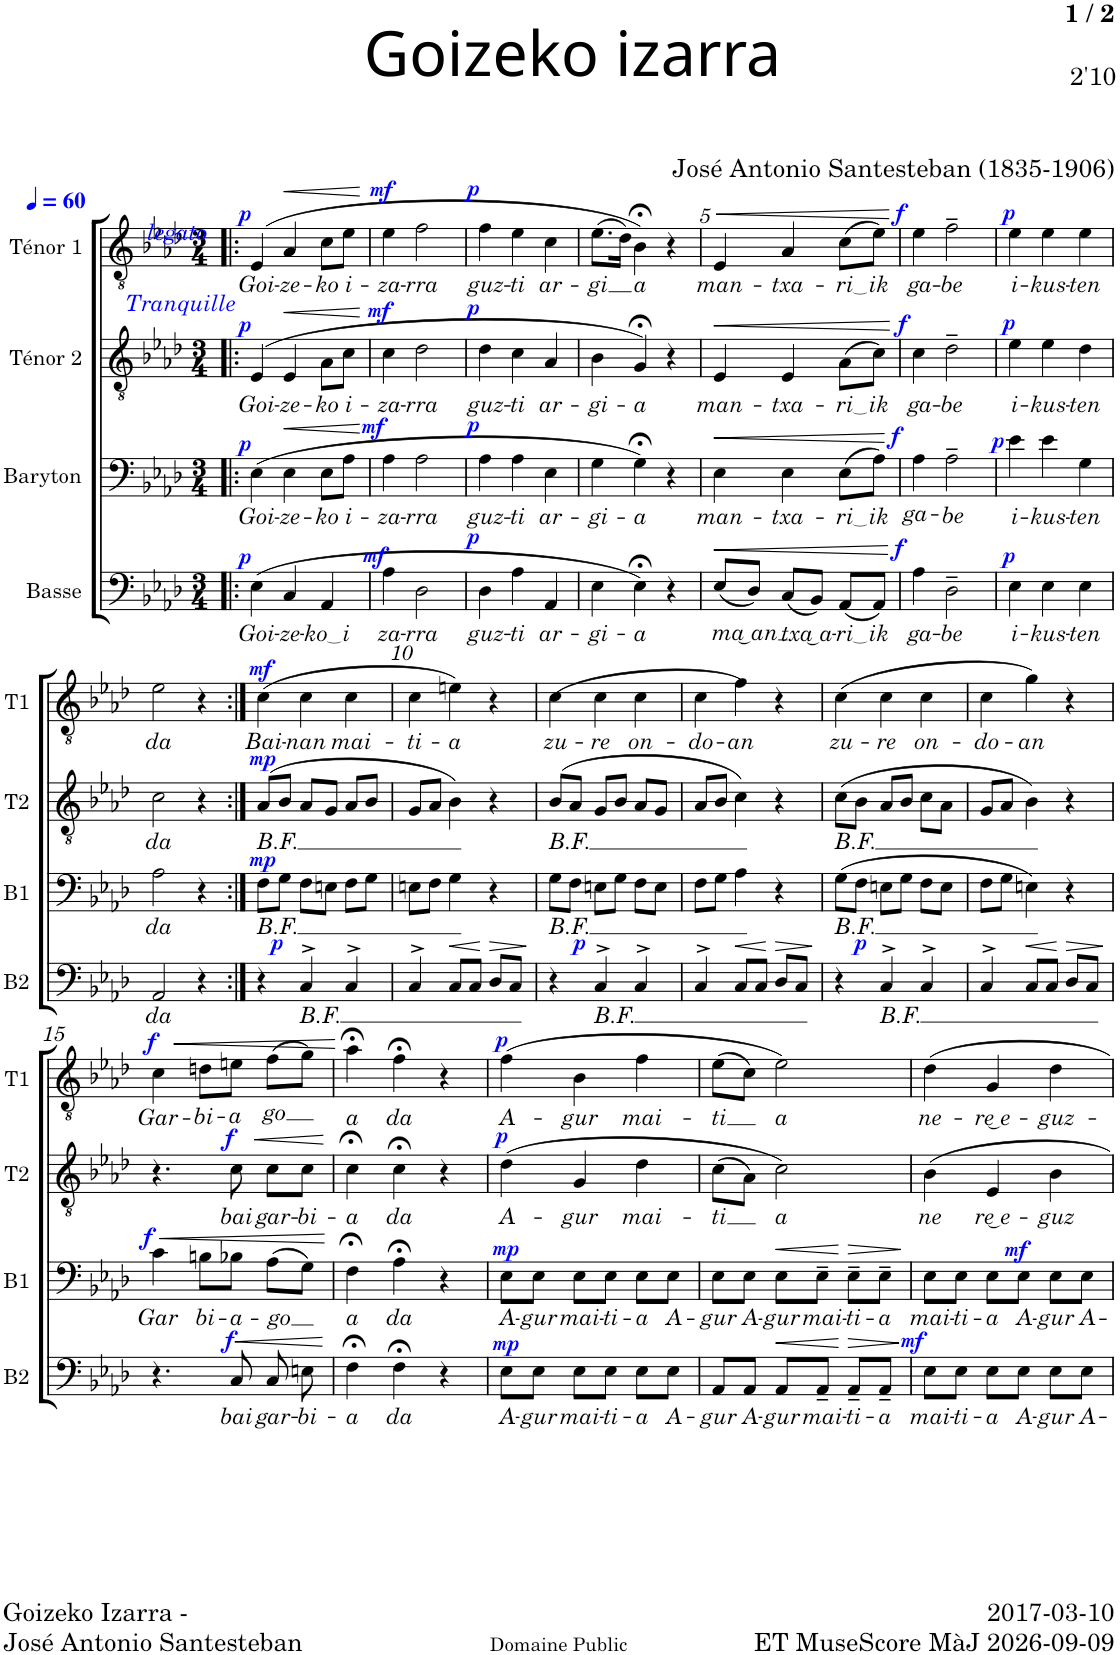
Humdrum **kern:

**kern	**text	**dynam	**kern	**text	**dynam	**kern	**text	**dynam	**kern	**text	**dynam
*part4	*part4	*part4	*part3	*part3	*part3	*part2	*part2	*part2	*part1	*part1	*part1
*staff4	*staff4	*staff4	*staff3	*staff3	*staff3	*staff2	*staff2	*staff2	*staff1	*staff1	*staff1
*I"Basse	*	*	*I"Baryton	*	*	*I"Ténor 2	*	*	*I"Ténor 1	*	*
*I'B2	*	*	*I'B1	*	*	*I'T2	*	*	*I'T1	*	*
*clefF4	*	*	*clefF4	*	*	*clefGv2	*	*	*clefGv2	*	*
*k[b-e-a-d-]	*	*	*k[b-e-a-d-]	*	*	*k[b-e-a-d-]	*	*	*k[b-e-a-d-]	*	*
*M3/4	*	*	*M3/4	*	*	*M3/4	*	*	*M3/4	*	*
*MM60	*	*	*MM60	*	*	*MM60	*	*	*MM60	*	*
=1!|:	=1!|:	=1!|:	=1!|:	=1!|:	=1!|:	=1!|:	=1!|:	=1!|:	=1!|:	=1!|:	=1!|:
!	!	!	!	!	!	!	!	!	!LO:TX:b:i:color=#0000FF:t=legato	!	!
!	!	!	!	!	!	!	!	!	!LO:TX:b:i:color=#0000FF:t=Tranquille	!	!
!	!LO:LY:b	!LO:DY:a	!	!LO:LY:b	!LO:DY:a	!	!LO:LY:b	!LO:DY:a	!	!LO:LY:b	!LO:DY:a
(4E-\	Goi-	p	(4E-\	Goi-	p	(4E-/	Goi-	p	(4E-/	Goi-	p
!	!LO:LY:b	!	!	!LO:LY:b	!LO:HP:b	!	!LO:LY:b	!LO:HP:b	!	!LO:LY:b	!LO:HP:b
4C/	-ze-	.	4E-\	-ze-	<	4E-/	-ze-	<	4A-/	-ze-	<
!	!LO:LY:b	!	!	!LO:LY:b	!	!	!LO:LY:b	!	!	!LO:LY:b	!
4AA-/	ko i	.	8E-\L	-ko	.	8A-\L	-ko	.	8c\L	-ko	.
!	!	!	!	!LO:LY:b	!	!	!LO:LY:b	!	!	!LO:LY:b	!
.	.	.	8A-\J	i-	.	8c\J	i-	.	8e-\J	i-	.
.	.	.	.	.	[	.	.	[	.	.	[
=2	=2	=2	=2	=2	=2	=2	=2	=2	=2	=2	=2
!	!LO:LY:b	!LO:DY:a	!	!LO:LY:b	!LO:DY:a	!	!LO:LY:b	!LO:DY:a	!	!LO:LY:b	!LO:DY:a
4A-\	-za-	mf	4A-\	-za-	mf	4c\	-za-	mf	4e-\	-za-	mf
!	!LO:LY:b	!	!	!LO:LY:b	!	!	!LO:LY:b	!	!	!LO:LY:b	!
2D-\	-rra	.	2A-\	-rra	.	2d-\	-rra	.	2f\	-rra	.
=3	=3	=3	=3	=3	=3	=3	=3	=3	=3	=3	=3
!	!LO:LY:b	!LO:DY:a	!	!LO:LY:b	!LO:DY:a	!	!LO:LY:b	!LO:DY:a	!	!LO:LY:b	!LO:DY:a
4D-\	guz-	p	4A-\	guz-	p	4d-\	guz-	p	4f\	guz-	p
!	!LO:LY:b	!	!	!LO:LY:b	!	!	!LO:LY:b	!	!	!LO:LY:b	!
4A-\	-ti	.	4A-\	-ti	.	4c\	-ti	.	4e-\	-ti	.
!	!LO:LY:b	!	!	!LO:LY:b	!	!	!LO:LY:b	!	!	!LO:LY:b	!
4AA-/	ar-	.	4E-\	ar-	.	4A-/	ar-	.	4c\	ar-	.
=4	=4	=4	=4	=4	=4	=4	=4	=4	=4	=4	=4
!	!LO:LY:b	!	!	!LO:LY:b	!	!	!LO:LY:b	!	!	!LO:LY:b	!
4E-\	-gi-	.	4G\	-gi-	.	4B-\	-gi-	.	(8.e-\L	-gi	.
.	.	.	.	.	.	.	.	.	16d-\Jk)	.	.
!	!LO:LY:b	!	!	!LO:LY:b	!	!	!LO:LY:b	!	!	!LO:LY:b	!
4E-;<\)	-a	.	4G;<\)	-a	.	4G;</)	-a	.	4B-;<\)	-a	.
4r	.	.	4r	.	.	4r	.	.	4r	.	.
=5	=5	=5	=5	=5	=5	=5	=5	=5	=5	=5	=5
!	!LO:LY:b	!LO:HP:b	!	!LO:LY:b	!LO:HP:b	!	!LO:LY:b	!LO:HP:b	!	!LO:LY:b	!LO:HP:b
(8E-/L	ma͜ an-	<	4E-\	man-	<	4E-/	man-	<	4E-/	man-	<
8D-/J)	.	.	.	.	.	.	.	.	.	.	.
!	!LO:LY:b	!	!	!LO:LY:b	!	!	!LO:LY:b	!	!	!LO:LY:b	!
(8C/L	-txa͜ a-	.	4E-\	-txa-	.	4E-/	-txa-	.	4A-/	-txa-	.
8BB-/J)	.	.	.	.	.	.	.	.	.	.	.
!	!LO:LY:b	!	!	!LO:LY:b	!	!	!LO:LY:b	!	!	!LO:LY:b	!
(8AA-/L	ri	.	(8E-\L	ri	.	(8A-\L	ri	.	(8c\L	ri	.
!	!LO:LY:b	!	!	!LO:LY:b	!	!	!LO:LY:b	!	!	!LO:LY:b	!
8AA-/J)	ik	.	8A-\J)	ik	.	8c\J)	ik	.	8e-\J)	ik	.
.	.	[	.	.	[	.	.	[	.	.	[
=6	=6	=6	=6	=6	=6	=6	=6	=6	=6	=6	=6
!	!LO:LY:b	!LO:DY:a	!	!LO:LY:b	!LO:DY:a	!	!LO:LY:b	!LO:DY:a	!	!LO:LY:b	!LO:DY:a
4A-\	ga-	f	4A-\	ga-	f	4c\	ga-	f	4e-\	ga-	f
!	!LO:LY:b	!	!	!LO:LY:b	!	!	!LO:LY:b	!	!	!LO:LY:b	!
2D-~\	-be	.	2A-~\	-be	.	2d-~\	-be	.	2f~\	-be	.
=7	=7	=7	=7	=7	=7	=7	=7	=7	=7	=7	=7
!	!LO:LY:b	!LO:DY:a	!	!LO:LY:b	!LO:DY:a	!	!LO:LY:b	!LO:DY:a	!	!LO:LY:b	!LO:DY:a
4E-\	i-	p	4e-\	i-	p	4e-\	i-	p	4e-\	i-	p
!	!LO:LY:b	!	!	!LO:LY:b	!	!	!LO:LY:b	!	!	!LO:LY:b	!
4E-\	-kus-	.	4e-\	-kus-	.	4e-\	-kus-	.	4e-\	-kus-	.
!	!LO:LY:b	!	!	!LO:LY:b	!	!	!LO:LY:b	!	!	!LO:LY:b	!
4E-\	-ten	.	4G\	-ten	.	4d-\	-ten	.	4e-\	-ten	.
!!LO:LB:g=z
=8	=8	=8	=8	=8	=8	=8	=8	=8	=8	=8	=8
!	!LO:LY:b	!	!	!LO:LY:b	!	!	!LO:LY:b	!	!	!LO:LY:b	!
2AA-/	da	.	2A-\	da	.	2c\	da	.	2e-\	da	.
4r	.	.	4r	.	.	4r	.	.	4r	.	.
=9:|!	=9:|!	=9:|!	=9:|!	=9:|!	=9:|!	=9:|!	=9:|!	=9:|!	=9:|!	=9:|!	=9:|!
!	!	!	!	!LO:LY:b	!LO:DY:a	!	!LO:LY:b	!LO:DY:a	!	!LO:LY:b	!LO:DY:a
4r	.	.	8F\L	-B.F.	mp	(8A-/L	-B.F.	mp	(4c\	Bai-	mf
.	.	.	8G\J	.	.	8B-/J	.	.	.	.	.
!	!LO:LY:b	!LO:DY:a	!	!	!	!	!	!	!	!LO:LY:b	!
4C^>/	-B.F.	p	8F\L	.	.	8A-/L	.	.	4c\	-nan	.
.	.	.	8En\J	.	.	8G/J	.	.	.	.	.
!	!	!	!	!	!	!	!	!	!	!LO:LY:b	!
4C^>/	.	.	8F\L	.	.	8A-/L	.	.	4c\	mai-	.
.	.	.	8G\J	.	.	8B-/J	.	.	.	.	.
=10	=10	=10	=10	=10	=10	=10	=10	=10	=10	=10	=10
!	!	!	!	!	!	!	!	!	!	!LO:LY:b	!
4C^>/	.	.	8En\L	.	.	8G/L	.	.	4c\	-ti-	.
.	.	.	8F\J	.	.	8A-/J	.	.	.	.	.
!	!	!LO:HP:b	!	!	!	!	!	!	!	!LO:LY:b	!
8C/L	.	<	4G\	.	.	4B-\)	.	.	4en\)	-a	.
8C/J	.	.	.	.	.	.	.	.	.	.	.
!	!	!LO:HP:n=1:b	!	!	!	!	!	!	!	!	!
8D-/L	.	[ >	4r	.	.	4r	.	.	4r	.	.
8C/J	.	.	.	.	.	.	.	.	.	.	.
.	.	]	.	.	.	.	.	.	.	.	.
=11	=11	=11	=11	=11	=11	=11	=11	=11	=11	=11	=11
!	!	!	!	!LO:LY:b	!	!	!LO:LY:b	!	!	!LO:LY:b	!
4r	.	.	8G\L	B.F.	.	(8B-/L	B.F.	.	(4c\	zu-	.
.	.	.	8F\J	.	.	8A-/J	.	.	.	.	.
!	!LO:LY:b	!LO:DY:a	!	!	!	!	!	!	!	!LO:LY:b	!
4C^>/	B.F.	p	8En\L	.	.	8G/L	.	.	4c\	-re	.
.	.	.	8G\J	.	.	8B-/J	.	.	.	.	.
!	!	!	!	!	!	!	!	!	!	!LO:LY:b	!
4C^>/	.	.	8F\L	.	.	8A-/L	.	.	4c\	on-	.
.	.	.	8E\J	.	.	8G/J	.	.	.	.	.
=12	=12	=12	=12	=12	=12	=12	=12	=12	=12	=12	=12
!	!	!	!	!	!	!	!	!	!	!LO:LY:b	!
4C^>/	.	.	8F\L	.	.	8A-/L	.	.	4c\	-do-	.
.	.	.	8G\J	.	.	8B-/J	.	.	.	.	.
!	!	!LO:HP:b	!	!	!	!	!	!	!	!LO:LY:b	!
8C/L	.	<	4A-\	.	.	4c\)	.	.	4f\)	-an	.
8C/J	.	.	.	.	.	.	.	.	.	.	.
!	!	!LO:HP:n=1:b	!	!	!	!	!	!	!	!	!
8D-/L	.	[ >	4r	.	.	4r	.	.	4r	.	.
8C/J	.	.	.	.	.	.	.	.	.	.	.
.	.	]	.	.	.	.	.	.	.	.	.
=13	=13	=13	=13	=13	=13	=13	=13	=13	=13	=13	=13
!	!	!	!	!LO:LY:b	!	!	!LO:LY:b	!	!	!LO:LY:b	!
4r	.	.	(8G\L	B.F.	.	(8c\L	B.F.	.	(4c\	zu-	.
.	.	.	8F\J	.	.	8B-\J	.	.	.	.	.
!	!LO:LY:b	!LO:DY:a	!	!	!	!	!	!	!	!LO:LY:b	!
4C^>/	B.F.	p	8En\L	.	.	8A-/L	.	.	4c\	-re	.
.	.	.	8G\J	.	.	8B-/J	.	.	.	.	.
!	!	!	!	!	!	!	!	!	!	!LO:LY:b	!
4C^>/	.	.	8F\L	.	.	8c\L	.	.	4c\	on-	.
.	.	.	8E\J	.	.	8A-\J	.	.	.	.	.
=14	=14	=14	=14	=14	=14	=14	=14	=14	=14	=14	=14
!	!	!	!	!	!	!	!	!	!	!LO:LY:b	!
4C^>/	.	.	8F\L	.	.	8G/L	.	.	4c\	-do-	.
.	.	.	8G\J	.	.	8A-/J	.	.	.	.	.
!	!	!LO:HP:b	!	!	!	!	!	!	!	!LO:LY:b	!
8C/L	.	<	4En\)	.	.	4B-\)	.	.	4g\)	-an	.
8C/J	.	.	.	.	.	.	.	.	.	.	.
!	!	!LO:HP:n=1:b	!	!	!	!	!	!	!	!	!
8D-/L	.	[ >	4r	.	.	4r	.	.	4r	.	.
8C/J	.	.	.	.	.	.	.	.	.	.	.
.	.	]	.	.	.	.	.	.	.	.	.
!!LO:LB:g=z
=15	=15	=15	=15	=15	=15	=15	=15	=15	=15	=15	=15
!	!	!	!	!LO:LY:b	!LO:HP:b	!	!	!	!	!LO:LY:b	!LO:HP:b
!	!	!	!	!	!LO:DY:n=1:a	!	!	!	!	!	!LO:DY:n=1:a
4.r	.	.	4c\	-Gar	< f	4.r	.	.	4c\	Gar-	< f
!	!	!	!	!LO:LY:b	!	!	!	!	!	!LO:LY:b	!
.	.	.	8Bn\L	bi-	.	.	.	.	8dn\L	-bi-	.
!	!LO:LY:b	!LO:DY:a	!	!LO:LY:b	!	!	!LO:LY:b	!LO:HP:b	!	!LO:LY:b	!
!	!	!	!	!	!	!	!	!LO:DY:n=1:a	!	!	!
8C/	bai	f	8B-X\J	-a-	.	8c\	bai	< f	8en\J	-a	.
!	!LO:LY:b	!LO:HP:b	!	!LO:LY:b	!	!	!LO:LY:b	!	!	!LO:LY:b	!
8C/	gar-	<	(8A-\L	-go	.	8c\L	gar-	.	(8f\L	go	.
!	!LO:LY:b	!	!	!	!	!	!LO:LY:b	!	!	!	!
8En\	-bi-	.	8G\J)	.	.	8c\J	-bi-	.	8g\J)	.	.
.	.	[	.	.	[	.	.	[	.	.	[
=16	=16	=16	=16	=16	=16	=16	=16	=16	=16	=16	=16
!	!LO:LY:b	!	!	!LO:LY:b	!	!	!LO:LY:b	!	!	!LO:LY:b	!
4F;<\	-a	.	4F;<\	-a	.	4c;<\	-a	.	4a-;<\	a	.
!	!LO:LY:b	!	!	!LO:LY:b	!	!	!LO:LY:b	!	!	!LO:LY:b	!
4F;<\	da	.	4A-;<\	da	.	4c;<\	da	.	4f;<\	da	.
4r	.	.	4r	.	.	4r	.	.	4r	.	.
=17	=17	=17	=17	=17	=17	=17	=17	=17	=17	=17	=17
!	!LO:LY:b	!LO:DY:a	!	!LO:LY:b	!LO:DY:a	!	!LO:LY:b	!LO:DY:a	!	!LO:LY:b	!LO:DY:a
8E-\L	A-	mp	8E-\L	A-	mp	(4d-\	A-	p	(4f\	A-	p
!	!LO:LY:b	!	!	!LO:LY:b	!	!	!	!	!	!	!
8E-\J	-gur	.	8E-\J	-gur	.	.	.	.	.	.	.
!	!LO:LY:b	!	!	!LO:LY:b	!	!	!LO:LY:b	!	!	!LO:LY:b	!
8E-\L	mai-	.	8E-\L	mai-	.	4G/	-gur	.	4B-\	-gur	.
!	!LO:LY:b	!	!	!LO:LY:b	!	!	!	!	!	!	!
8E-\J	-ti-	.	8E-\J	-ti-	.	.	.	.	.	.	.
!	!LO:LY:b	!	!	!LO:LY:b	!	!	!LO:LY:b	!	!	!LO:LY:b	!
8E-\L	-a	.	8E-\L	-a	.	4d-\	mai-	.	4f\	mai-	.
!	!LO:LY:b	!	!	!LO:LY:b	!	!	!	!	!	!	!
8E-\J	-A-	.	8E-\J	-A-	.	.	.	.	.	.	.
=18	=18	=18	=18	=18	=18	=18	=18	=18	=18	=18	=18
!	!LO:LY:b	!	!	!LO:LY:b	!	!	!LO:LY:b	!	!	!LO:LY:b	!
8AA-/L	-gur	.	8E-\L	-gur	.	(8c\L	-ti	.	(8e-\L	-ti	.
!	!LO:LY:b	!	!	!LO:LY:b	!	!	!	!	!	!	!
8AA-/J	A-	.	8E-\J	A-	.	8A-\J)	.	.	8c\J)	.	.
!	!LO:LY:b	!LO:HP:b	!	!LO:LY:b	!LO:HP:b	!	!LO:LY:b	!	!	!LO:LY:b	!
8AA-/L	-gur	<	8E-\L	-gur	<	2c\)	a	.	2e-\)	a	.
!	!LO:LY:b	!	!	!LO:LY:b	!	!	!	!	!	!	!
8AA-~/J	mai-	.	8E-~\J	mai-	.	.	.	.	.	.	.
!	!LO:LY:b	!LO:HP:n=1:b	!	!LO:LY:b	!LO:HP:n=1:b	!	!	!	!	!	!
8AA-~/L	-ti-	[ >	8E-~\L	-ti-	[ >	.	.	.	.	.	.
!	!LO:LY:b	!	!	!LO:LY:b	!	!	!	!	!	!	!
8AA-~/J	-a	.	8E-~\J	-a	.	.	.	.	.	.	.
.	.	]	.	.	]	.	.	.	.	.	.
=19	=19	=19	=19	=19	=19	=19	=19	=19	=19	=19	=19
!	!LO:LY:b	!LO:DY:a	!	!LO:LY:b	!	!	!LO:LY:b	!	!	!LO:LY:b	!
8E-\L	mai-	mf	8E-\L	mai-	.	4B-\	ne	.	4d-\	ne-	.
!	!LO:LY:b	!	!	!LO:LY:b	!	!	!	!	!	!	!
8E-\J	-ti-	.	8E-\J	-ti-	.	.	.	.	.	.	.
!	!LO:LY:b	!	!	!LO:LY:b	!	!	!LO:LY:b	!	!	!LO:LY:b	!
8E-\L	-a	.	8E-\L	-a	.	4E-/	-re͜ e-	.	4G/	-re͜ e-	.
!	!LO:LY:b	!	!	!LO:LY:b	!LO:DY:a	!	!	!	!	!	!
8E-\J	-A-	.	8E-\J	-A-	mf	.	.	.	.	.	.
!	!LO:LY:b	!	!	!LO:LY:b	!	!	!LO:LY:b	!	!	!LO:LY:b	!
8E-\L	-gur	.	8E-\L	-gur	.	4B-\	-guz	.	4d-\	-guz-	.
!	!LO:LY:b	!	!	!LO:LY:b	!	!	!	!	!	!	!
8E-\J	A-	.	8E-\J	A-	.	.	.	.	.	.	.
=	=	=	=	=	=	=	=	=	=	=	=
*-	*-	*-	*-	*-	*-	*-	*-	*-	*-	*-	*-
